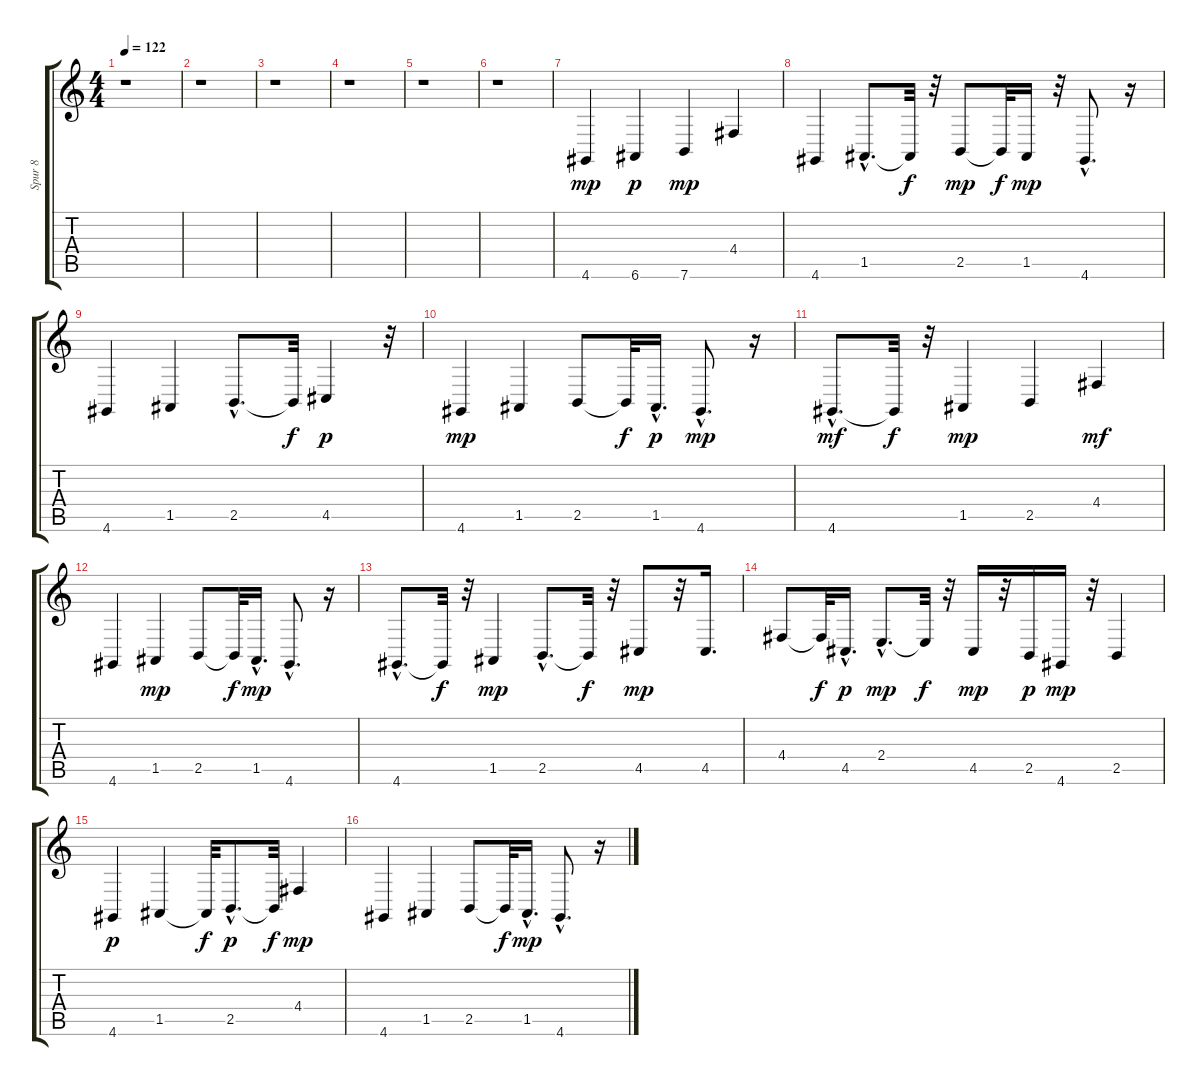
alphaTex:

\track ("Spur 8" "Spur 8") {instrument drawbarorgan}
\staff {score tabs}
\tuning (E4 B3 G3 D3 A2 E2) {hide}
\ts (4 4)
\tempo 122
\clef g2
\ks c
r.1{dy f} |
r.1 |
r.1 |
r.1 |
r.1 |
r.1 |
4.6.4{dy mp} 6.6.4{dy p} 7.6.4{dy mp} 4.4.4 |
4.6.4 1.5{hac}.8{d} 1.5{t}.32{dy f} r.32 2.5.8{dy mp} 2.5{t}.32{dy f} 1.5.16{dy mp} r.32 4.6{hac}.8{d} r.16 |
4.6.4 1.5.4 2.5{hac}.8{d} 2.5{t}.32{dy f} 4.5.4{dy p} r.32 |
4.6.4{dy mp} 1.5.4 2.5.8 2.5{t}.32{dy f} 1.5{hac}.16{d dy p} 4.6{hac}.8{d dy mp} r.16 |
4.6{hac}.8{d dy mf} 4.6{t}.32{dy f} r.32 1.5.4{dy mp} 2.5.4 4.4.4{dy mf} |
4.6.4 1.5.4{dy mp} 2.5.8 2.5{t}.32{dy f} 1.5{hac}.16{d dy mp} 4.6{hac}.8{d} r.16 |
4.6{hac}.8{d} 4.6{t}.32{dy f} r.32 1.5.4{dy mp} 2.5{hac}.8{d} 2.5{t}.32{dy f} r.32 4.5.8{dy mp} r.32 4.5.16{d} |
4.4.8 4.4{t}.32{dy f} 4.5{hac}.16{d dy p} 2.4{hac}.8{d dy mp} 2.4{t}.32{dy f} r.32 4.5.16{dy mp} r.32 2.5.16{dy p} 4.6.16{dy mp} r.32 2.5.4 |
4.6.4{dy p} 1.5.4 1.5{t}.32{dy f} 2.5{hac}.8{d dy p} 2.5{t}.32{dy f} 4.4.4{dy mp} |
4.6.4 1.5.4 2.5.8 2.5{t}.32{dy f} 1.5{hac}.16{d dy mp} 4.6{hac}.8{d} r.16
